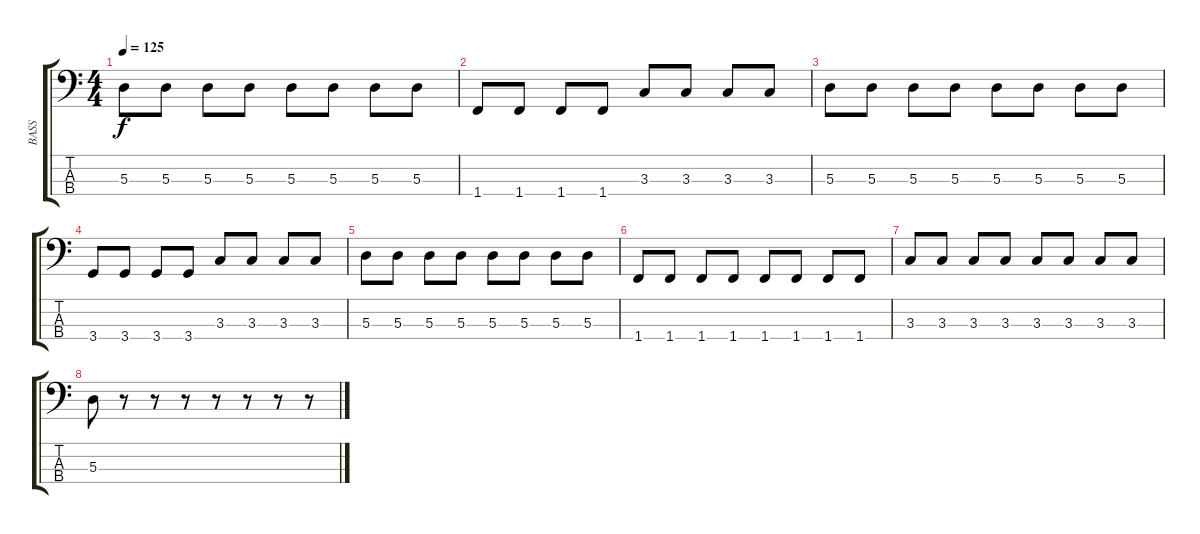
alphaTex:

\track ("BASS" "BASS") {instrument electricbasspick}
\staff {score tabs}
\tuning (G2 D2 A1 E1) {hide}
\ts (4 4)
\tempo 125
\clef f4
\ks c
5.3.8{dy f} 5.3.8 5.3.8 5.3.8 5.3.8 5.3.8 5.3.8 5.3.8 |
1.4.8 1.4.8 1.4.8 1.4.8 3.3.8 3.3.8 3.3.8 3.3.8 |
5.3.8 5.3.8 5.3.8 5.3.8 5.3.8 5.3.8 5.3.8 5.3.8 |
3.4.8 3.4.8 3.4.8 3.4.8 3.3.8 3.3.8 3.3.8 3.3.8 |
5.3.8 5.3.8 5.3.8 5.3.8 5.3.8 5.3.8 5.3.8 5.3.8 |
1.4.8 1.4.8 1.4.8 1.4.8 1.4.8 1.4.8 1.4.8 1.4.8 |
3.3.8 3.3.8 3.3.8 3.3.8 3.3.8 3.3.8 3.3.8 3.3.8 |
5.3.8 r.8 r.8 r.8 r.8 r.8 r.8 r.8
